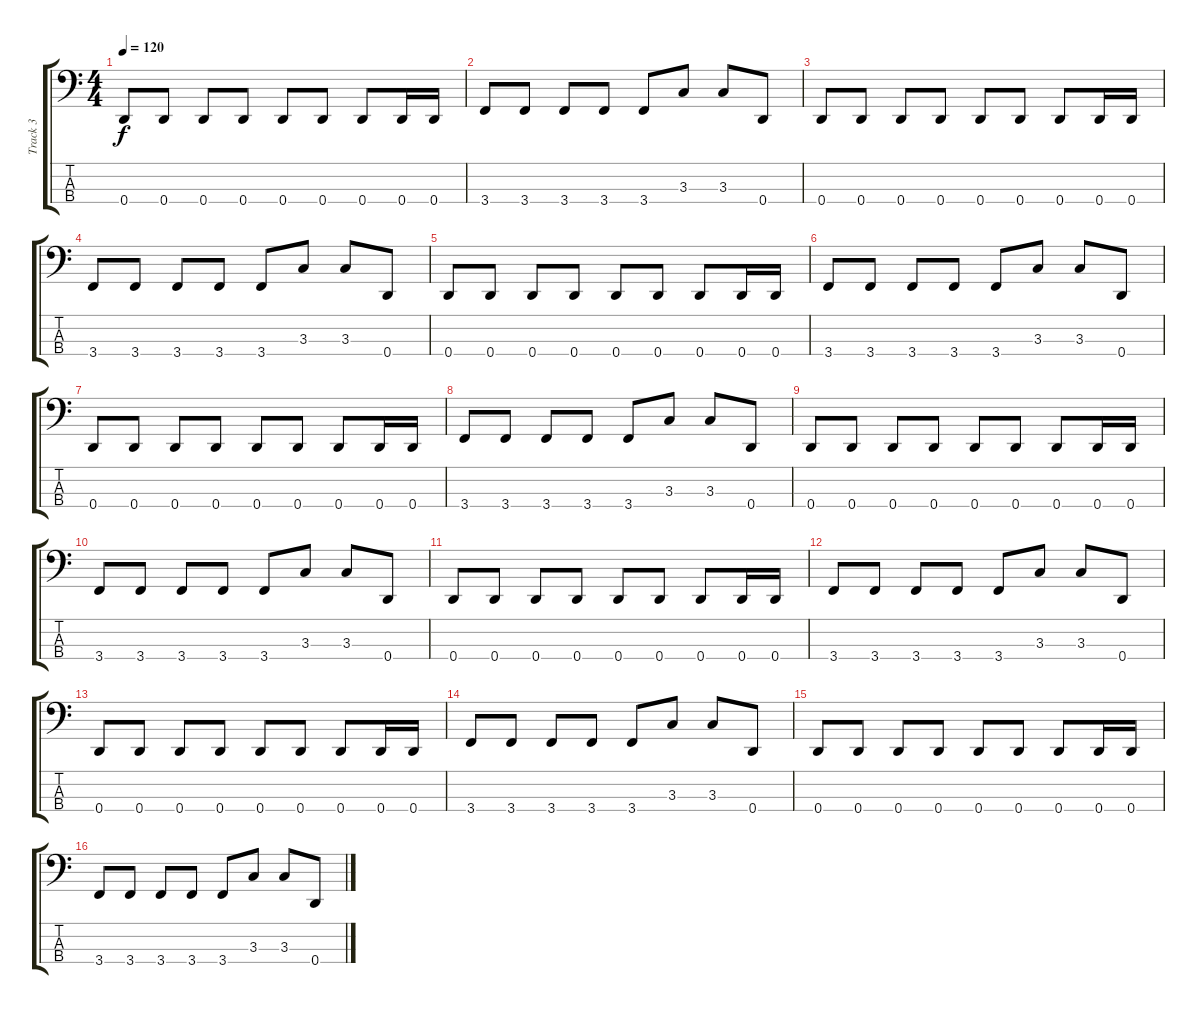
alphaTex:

\track ("Track 3" "Track 3") {instrument electricbasspick}
\staff {score tabs}
\tuning (G2 D2 A1 D1) {hide}
\ts (4 4)
\tempo 120
\clef f4
\ks c
0.4.8{dy f} 0.4.8 0.4.8 0.4.8 0.4.8 0.4.8 0.4.8 0.4.16 0.4.16 |
3.4.8 3.4.8 3.4.8 3.4.8 3.4.8 3.3.8 3.3.8 0.4.8 |
0.4.8 0.4.8 0.4.8 0.4.8 0.4.8 0.4.8 0.4.8 0.4.16 0.4.16 |
3.4.8 3.4.8 3.4.8 3.4.8 3.4.8 3.3.8 3.3.8 0.4.8 |
0.4.8 0.4.8 0.4.8 0.4.8 0.4.8 0.4.8 0.4.8 0.4.16 0.4.16 |
3.4.8 3.4.8 3.4.8 3.4.8 3.4.8 3.3.8 3.3.8 0.4.8 |
0.4.8 0.4.8 0.4.8 0.4.8 0.4.8 0.4.8 0.4.8 0.4.16 0.4.16 |
3.4.8 3.4.8 3.4.8 3.4.8 3.4.8 3.3.8 3.3.8 0.4.8 |
0.4.8 0.4.8 0.4.8 0.4.8 0.4.8 0.4.8 0.4.8 0.4.16 0.4.16 |
3.4.8 3.4.8 3.4.8 3.4.8 3.4.8 3.3.8 3.3.8 0.4.8 |
0.4.8 0.4.8 0.4.8 0.4.8 0.4.8 0.4.8 0.4.8 0.4.16 0.4.16 |
3.4.8 3.4.8 3.4.8 3.4.8 3.4.8 3.3.8 3.3.8 0.4.8 |
0.4.8 0.4.8 0.4.8 0.4.8 0.4.8 0.4.8 0.4.8 0.4.16 0.4.16 |
3.4.8 3.4.8 3.4.8 3.4.8 3.4.8 3.3.8 3.3.8 0.4.8 |
0.4.8 0.4.8 0.4.8 0.4.8 0.4.8 0.4.8 0.4.8 0.4.16 0.4.16 |
3.4.8 3.4.8 3.4.8 3.4.8 3.4.8 3.3.8 3.3.8 0.4.8
